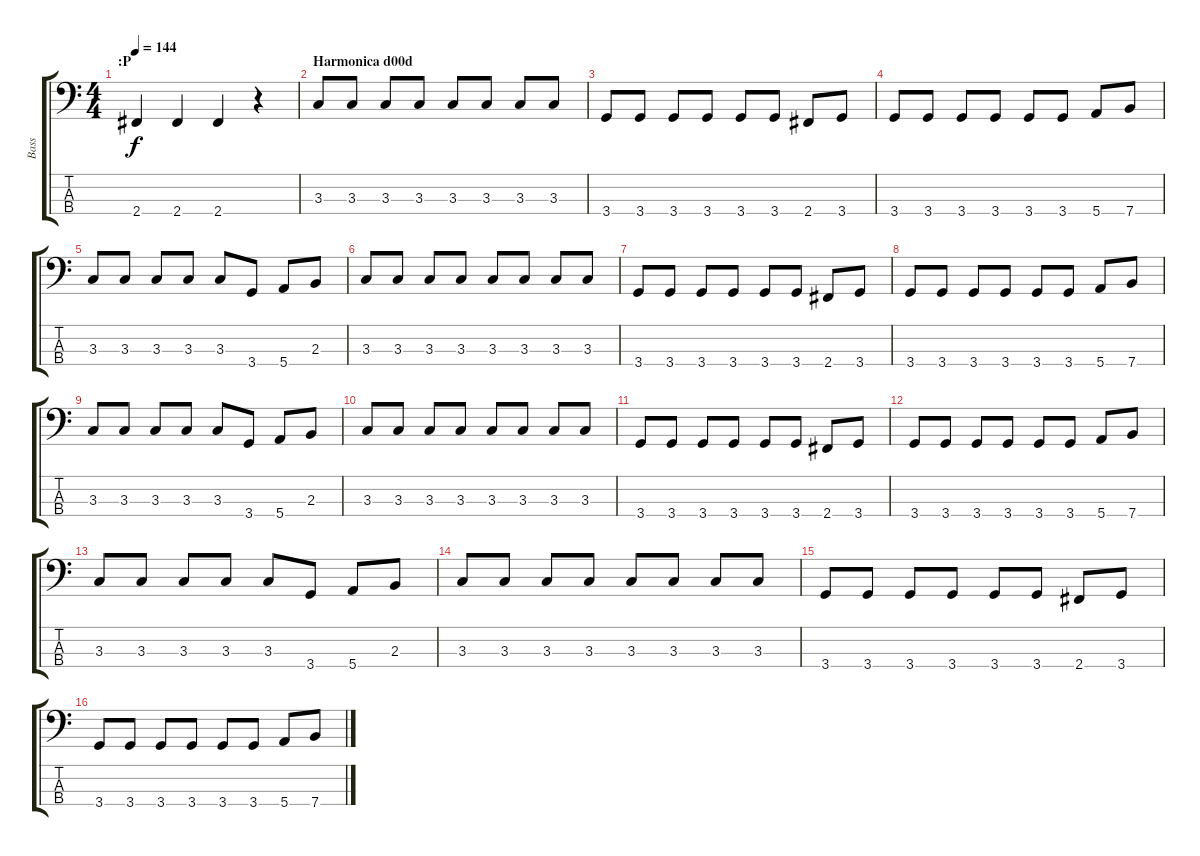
\track ("Bass" "Bass") {instrument electricbassfinger}
\staff {score tabs}
\tuning (G2 D2 A1 E1) {hide}
\ts (4 4)
\section ("" ":P")
\tempo 144
\clef f4
\ks c
2.4.4{dy f instrument electricbassfinger} 2.4.4 2.4.4 r.4 |
\section ("" "Harmonica d00d")
3.3.8 3.3.8 3.3.8 3.3.8 3.3.8 3.3.8 3.3.8 3.3.8 |
3.4.8 3.4.8 3.4.8 3.4.8 3.4.8 3.4.8 2.4.8 3.4.8 |
3.4.8 3.4.8 3.4.8 3.4.8 3.4.8 3.4.8 5.4.8 7.4.8 |
3.3.8 3.3.8 3.3.8 3.3.8 3.3.8 3.4.8 5.4.8 2.3.8 |
3.3.8 3.3.8 3.3.8 3.3.8 3.3.8 3.3.8 3.3.8 3.3.8 |
3.4.8 3.4.8 3.4.8 3.4.8 3.4.8 3.4.8 2.4.8 3.4.8 |
3.4.8 3.4.8 3.4.8 3.4.8 3.4.8 3.4.8 5.4.8 7.4.8 |
3.3.8 3.3.8 3.3.8 3.3.8 3.3.8 3.4.8 5.4.8 2.3.8 |
3.3.8 3.3.8 3.3.8 3.3.8 3.3.8 3.3.8 3.3.8 3.3.8 |
3.4.8 3.4.8 3.4.8 3.4.8 3.4.8 3.4.8 2.4.8 3.4.8 |
3.4.8 3.4.8 3.4.8 3.4.8 3.4.8 3.4.8 5.4.8 7.4.8 |
3.3.8 3.3.8 3.3.8 3.3.8 3.3.8 3.4.8 5.4.8 2.3.8 |
3.3.8 3.3.8 3.3.8 3.3.8 3.3.8 3.3.8 3.3.8 3.3.8 |
3.4.8 3.4.8 3.4.8 3.4.8 3.4.8 3.4.8 2.4.8 3.4.8 |
3.4.8 3.4.8 3.4.8 3.4.8 3.4.8 3.4.8 5.4.8 7.4.8
